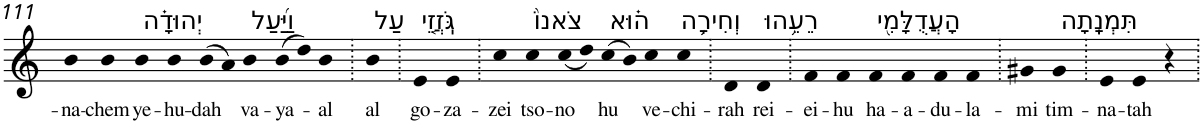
**kern	**text
*part1	*part1
*staff1	*staff1
*I"Piano	*
*I'Pno	*
!!LO:PB:g=z
*clefG2	*
*k[]	*
=111	=111
!	!LO:LY:b
4b	-na-
!	!LO:LY:b
4b	-chem
!LO:TX:a:t=יְהוּדָ֗ה	!
!	!LO:LY:b
4b	ye-
!	!LO:LY:b
4b	-hu-
!	!LO:LY:b
(>8b	-dah
8a)	.
!LO:TX:a:t=וַיַּ֜עַל	!
!	!LO:LY:b
4b	va-
!	!LO:LY:b
(>8b	-ya-
8dd)	.
!	!LO:LY:b
4b	-al
=112.	=112.
!LO:TX:a:t=עַל	!
!	!LO:LY:b
4b	al
=113.	=113.
!LO:TX:a:t=גֹּֽזֲזֵ֤י	!
!	!LO:LY:b
4e	go-
!	!LO:LY:b
4e	-za-
=114.	=114.
!	!LO:LY:b
4cc	-zei
!LO:TX:a:t=צֹאנוֹ֙	!
!	!LO:LY:b
4cc	tso-
!	!LO:LY:b
(<8cc	-no
8dd)	.
!LO:TX:a:t=ה֗וּא	!
!	!LO:LY:b
(>8cc	hu
8b)	.
!LO:TX:a:t=וְחִירָ֛ה	!
!	!LO:LY:b
4cc	ve-
!	!LO:LY:b
4cc	-chi-
=115.	=115.
!	!LO:LY:b
4d	-rah
!LO:TX:a:t=רֵעֵ֥הוּ	!
!	!LO:LY:b
4d	rei-
=116.	=116.
!	!LO:LY:b
4f	-ei-
!	!LO:LY:b
4f	-hu
!LO:TX:a:t=הָעֲדֻלָּמִ֖י	!
!	!LO:LY:b
4f	ha-
!	!LO:LY:b
4f	-a-
!	!LO:LY:b
4f	-du-
!	!LO:LY:b
4f	-la-
=117.	=117.
!	!LO:LY:b
4g#X	-mi
!LO:TX:a:t=תִּמְנָֽתָה	!
!	!LO:LY:b
4g#	tim-
=118.	=118.
!	!LO:LY:b
4e	-na-
!	!LO:LY:b
4e	-tah
4r	.
=.	=.
*-	*-
